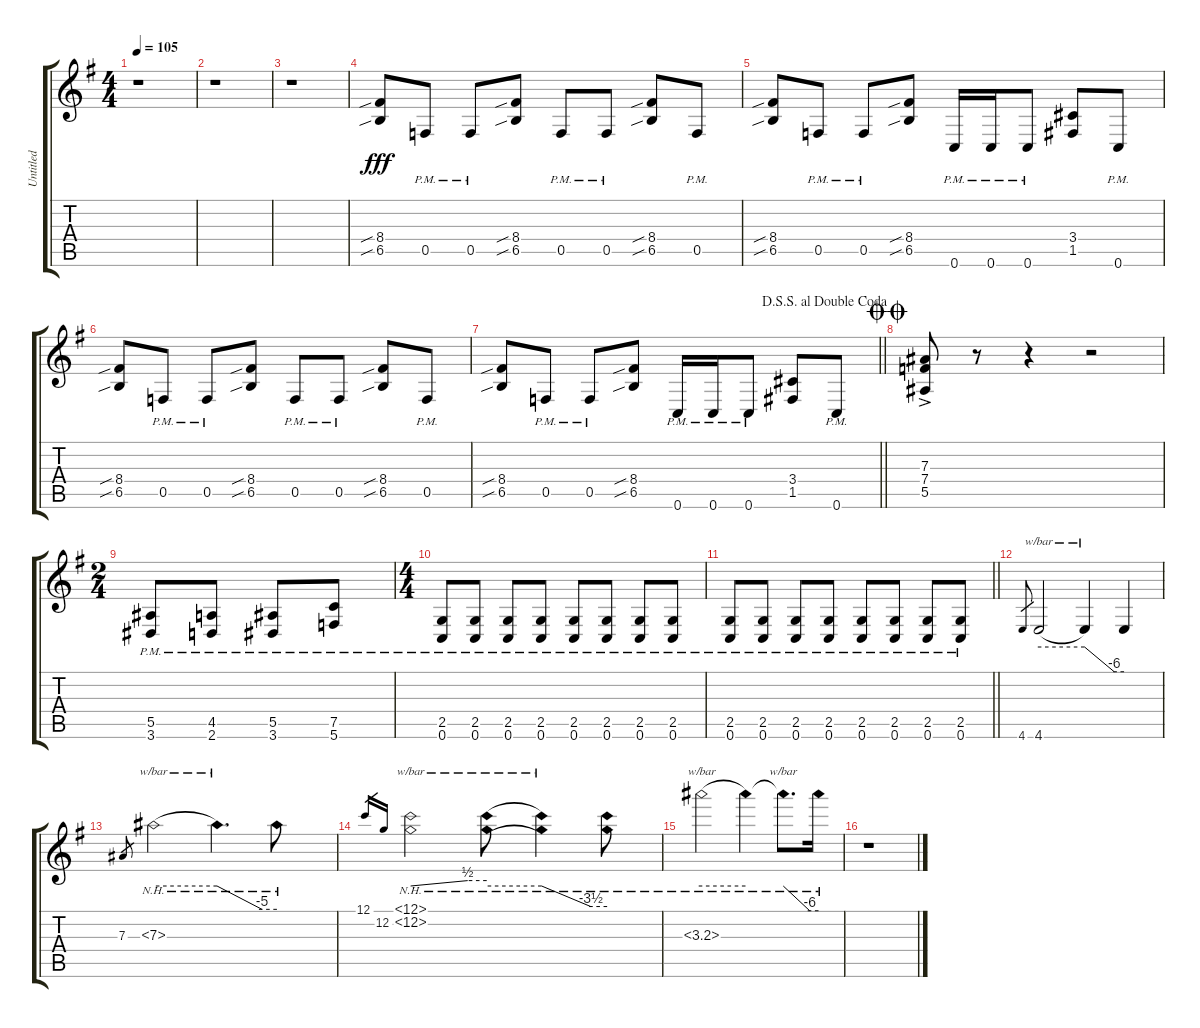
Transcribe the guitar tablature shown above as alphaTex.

\track ("Untitled" "Untitled") {instrument distortionguitar}
\staff {score tabs}
\tuning (C4 G3 Eb3 Bb2 F2 C2) {hide}
\ts (4 4)
\tempo 105
\clef g2
\ks g
r.1{dy f} |
r.1 |
r.1 |
(8.4{sib} 6.5{sib}).8{dy fff} 0.5{pm}.8 0.5{pm}.8 (8.4{sib} 6.5{sib}).8 0.5{pm}.8 0.5{pm}.8 (8.4{sib} 6.5{sib}).8 0.5{pm}.8 |
(8.4{sib} 6.5{sib}).8 0.5{pm}.8 0.5{pm}.8 (8.4{sib} 6.5{sib}).8 0.6{pm}.16 0.6{pm}.16 0.6{pm}.8 (3.4 1.5).8 0.6{pm}.8 |
(8.4{sib} 6.5{sib}).8 0.5{pm}.8 0.5{pm}.8 (8.4{sib} 6.5{sib}).8 0.5{pm}.8 0.5{pm}.8 (8.4{sib} 6.5{sib}).8 0.5{pm}.8 |
\jump dalsegnosegnoaldoublecoda
\barLineRight lightlight
(8.4{sib} 6.5{sib}).8 0.5{pm}.8 0.5{pm}.8 (8.4{sib} 6.5{sib}).8 0.6{pm}.16 0.6{pm}.16 0.6{pm}.8 (3.4 1.5).8 0.6{pm}.8 |
\jump doublecoda
(7.3{ac} 7.4{ac} 5.5{ac}).8 r.8 r.4 r.2 |
\ts (2 4)
(5.5{pm} 3.6{pm}).8 (4.5{pm} 2.6{pm}).8 (5.5{pm} 3.6{pm}).8 (7.5{pm} 5.6{pm}).8 |
\ts (4 4)
(2.5{pm} 0.6{pm}).8 (2.5{pm} 0.6{pm}).8 (2.5{pm} 0.6{pm}).8 (2.5{pm} 0.6{pm}).8 (2.5{pm} 0.6{pm}).8 (2.5{pm} 0.6{pm}).8 (2.5{pm} 0.6{pm}).8 (2.5{pm} 0.6{pm}).8 |
\barLineRight lightlight
(2.5{pm} 0.6{pm}).8 (2.5{pm} 0.6{pm}).8 (2.5{pm} 0.6{pm}).8 (2.5{pm} 0.6{pm}).8 (2.5{pm} 0.6{pm}).8 (2.5{pm} 0.6{pm}).8 (2.5{pm} 0.6{pm}).8 (2.5{pm} 0.6{pm}).8 |
4.6.8{gr} 4.6.2{tbe (hold default 0 0 60 0)} 4.6{t}.4{tbe (custom default 0 0 45 -24 60 -24)} 4.6{t}.4 |
7.3.8{gr} 7.3{nh}.2{tbe (hold default 0 0 60 0)} 7.3{nh t}.4{d tbe (custom default 0 0 45 -20 60 -20)} 7.3{nh t}.8 |
12.1.16{gr} 12.2.16{gr} (12.1{nh} 12.2{nh}).2{tbe (custom default 0 0 45 2 60 2)} (12.1{nh t} 12.2{nh t}).8{tbe (hold default 0 0 60 0)} (12.1{nh t} 12.2{nh t}).4{tbe (custom default 0 0 45 -14 60 -14)} (12.1{nh t} 12.2{nh t}).8 |
3.3{nh}.2{tbe (hold default 0 0 60 0)} 3.3{nh t}.4 3.3{nh t}.8{d tbe (custom default 0 0 45 -24 60 -24)} 3.3{nh t}.16 |
r.1
